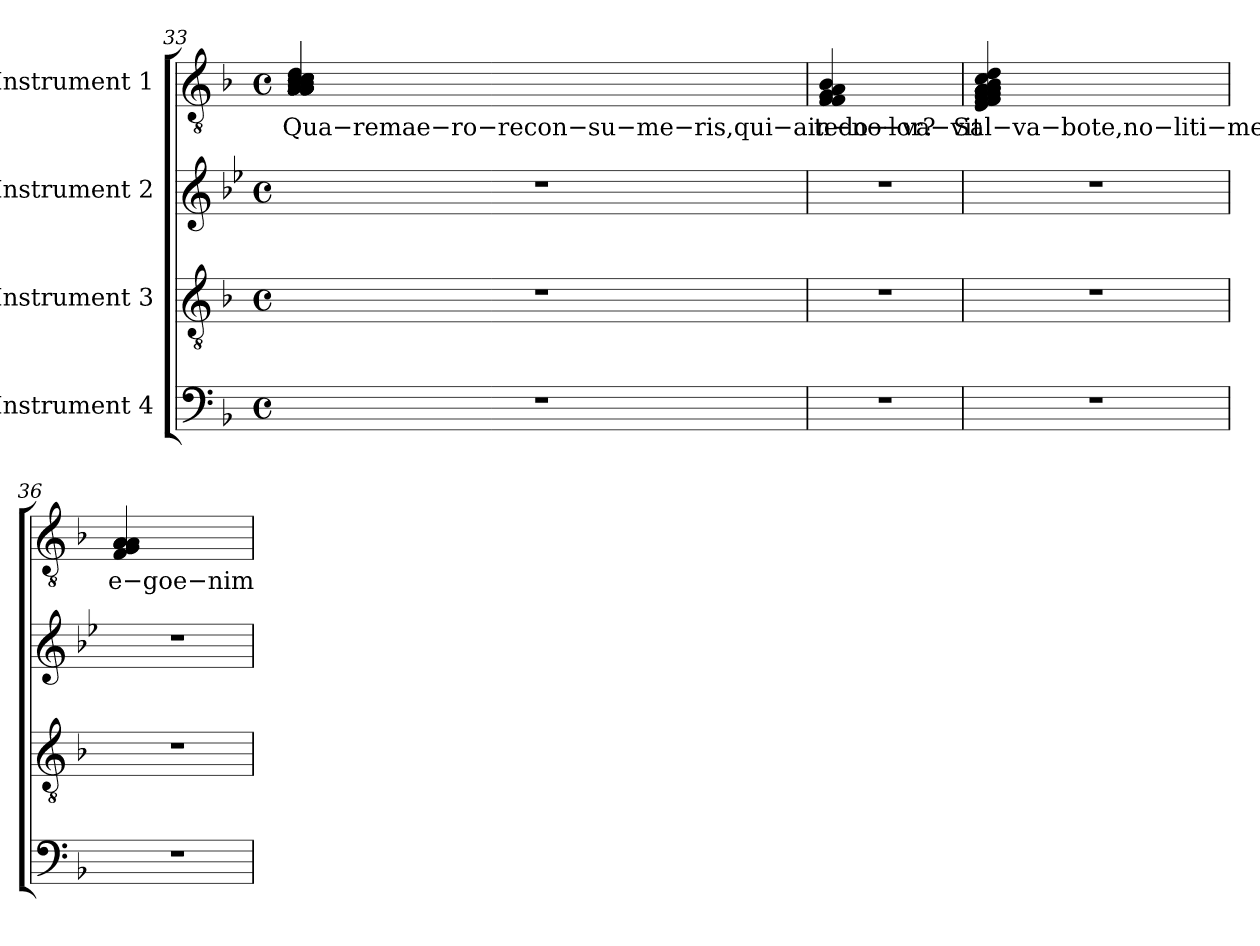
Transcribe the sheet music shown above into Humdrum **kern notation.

**kern	**kern	**kern	**kern	**text
*part4	*part3	*part2	*part1	*part1
*staff4	*staff3	*staff2	*staff1	*staff1
*I"Instrument 4	*I"Instrument 3	*I"Instrument 2	*I"Instrument 1	*
*clefF4	*clefGv2	*clefG2	*clefGv2	*
*k[b-]	*k[b-]	*k[b-e-]	*k[b-]	*
*F:	*F:	*B-:	*F:	*
*M4/4	*M4/4	*M4/4	*M4/4	*
*met(c)	*met(c)	*met(c)	*met(c)	*
=33	=33	=33	=33	=33
!	!	!	!	!LO:LY:b:cj
1r	1r	1r	(>(>4d/ 4c/ 4c/ 4c/ 4c/ 4c/ 4B-/ 4B-/ 4A/ 4A/ 4A/ 4A/ 4A/ 4A/ 4A/ 4A/ 4A/	Qua−remae−ro−recon−su−me−ris,qui−ain−no−va−vit
.	.	.	2.ryy	.
!!LO:LB:g=z
=34	=34	=34	=34	=34
!	!	!	!	!LO:LY:b:cj
1r	1r	1r	(<4B-/ 4G/ 4F/ 4F/ 4A/	tedo−lor?
.	.	.	2.ryy	.
=35	=35	=35	=35	=35
!	!	!	!	!LO:LY:b:cj
1r	1r	1r	(>(<(<4d/ 4c/ 4B-/ 4A/ 4A/ 4A/ 4A/ 4G/ 4G/ 4F/ 4F/ 4E/	Sal−va−bote,no−liti−me−re,
.	.	.	2.ryy	.
=36	=36	=36	=36	=36
!	!	!	!	!LO:LY:b:cj
1r	1r	1r	(<4A/ 4A/ 4G/ 4F/ 4A/	e−goe−nim
.	.	.	2.ryy	.
=	=	=	=	=
*-	*-	*-	*-	*-
